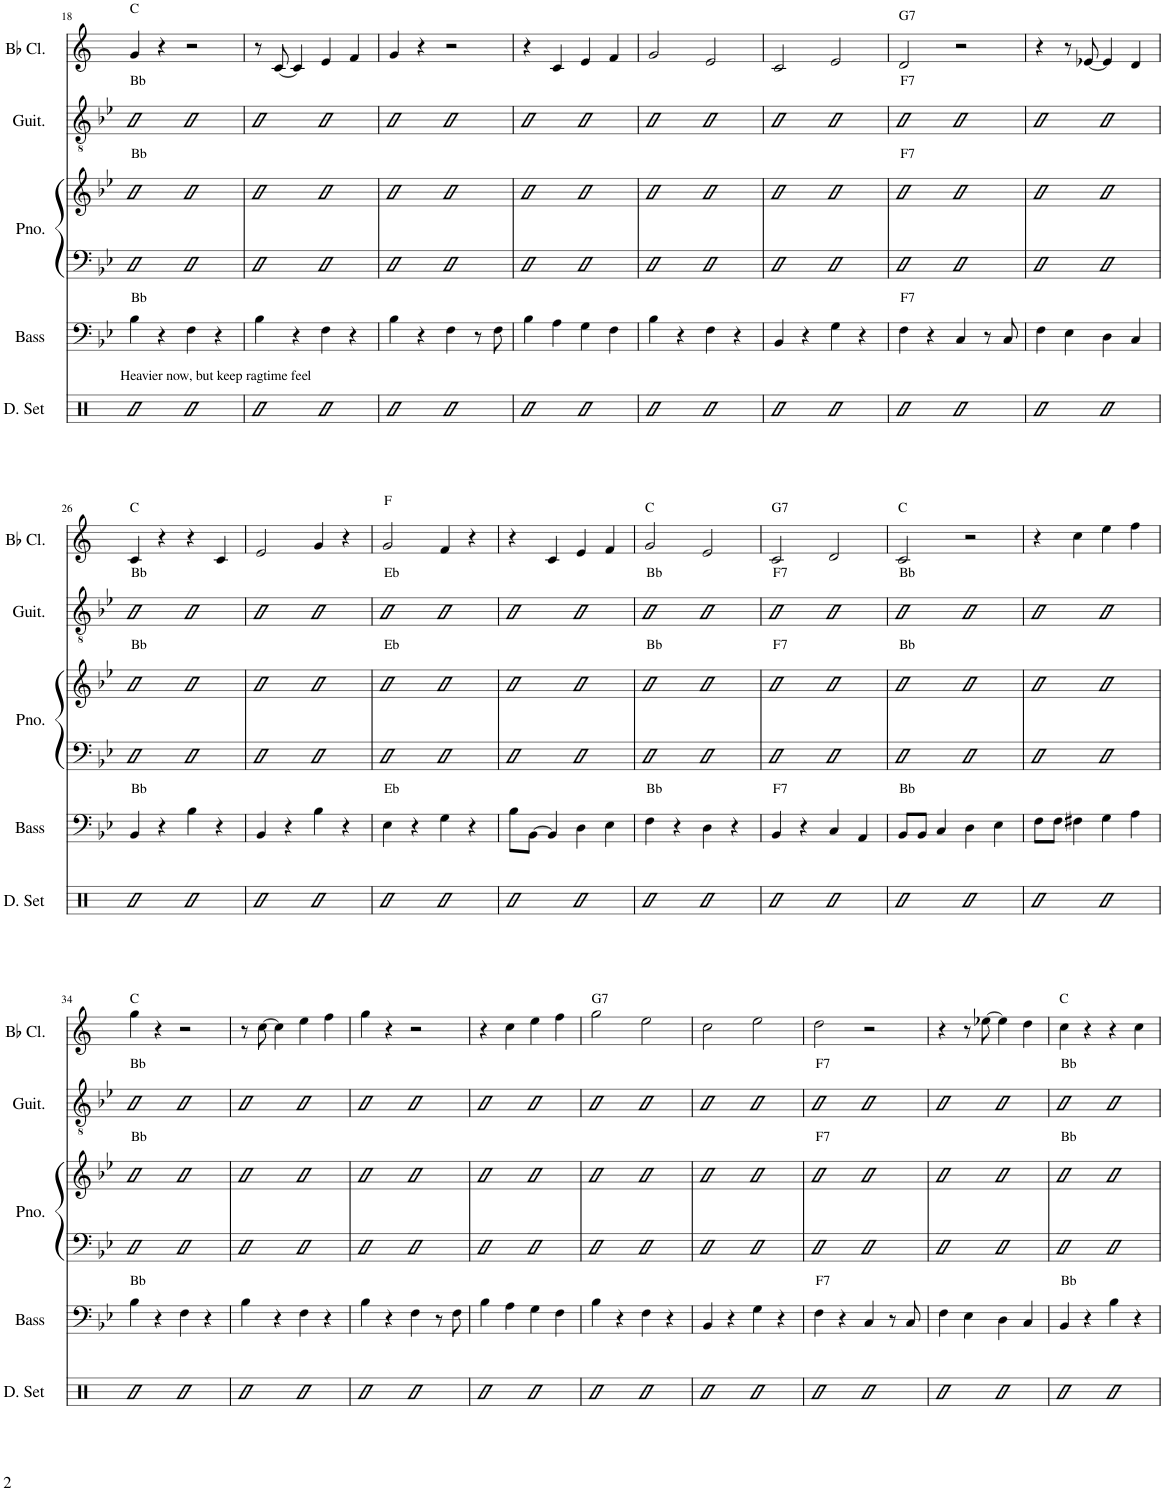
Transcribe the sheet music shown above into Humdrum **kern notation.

**kern	**kern	**kern	**kern	**kern	**kern
*part5	*part4	*part3	*part3	*part2	*part1
*staff6	*staff5	*staff4	*staff3	*staff2	*staff1
*I"Drumset	*I"Acoustic Bass	*I"Piano	*	*I"Acoustic Guitar	*I"Bb Clarinet
*I'D. Set	*I'Bass	*I'Pno.	*	*I'Guit.	*I'Bb Cl.
!!LO:PB:g=z
*clefX	*clefF4	*clefF4	*clefG2	*clefGv2	*clefG2
*	*Trd7c12	*	*	*	*Trd1c2
*k[]	*k[b-e-]	*k[b-e-]	*k[b-e-]	*k[b-e-]	*k[]
*M2/2	*M2/2	*M2/2	*M2/2	*M2/2	*M2/2
=18	=18	=18	=18	=18	=18
!	!	!	!	!	!LO:TX:a:t=C
!	!	!	!	!LO:TX:a:t=Bb	!
!	!	!	!LO:TX:a:t=Bb	!	!
!	!LO:TX:a:t=Bb	!	!	!	!
!LO:TX:a:t=Heavier now, but keep ragtime feel	!	!	!	!	!
2R	4B-\	2D	2b-	2B-	4g/
.	4r	.	.	.	4r
2R	4F\	2D	2b-	2B-	2r
.	4r	.	.	.	.
=19	=19	=19	=19	=19	=19
2R	4B-\	2D	2b-	2B-	8r
.	.	.	.	.	[8c/
.	4r	.	.	.	4c/]
2R	4F\	2D	2b-	2B-	4e/
.	4r	.	.	.	4f/
=20	=20	=20	=20	=20	=20
2R	4B-\	2D	2b-	2B-	4g/
.	4r	.	.	.	4r
2R	4F\	2D	2b-	2B-	2r
.	8r	.	.	.	.
.	8F\	.	.	.	.
=21	=21	=21	=21	=21	=21
2R	4B-\	2D	2b-	2B-	4r
.	4A\	.	.	.	4c/
2R	4G\	2D	2b-	2B-	4e/
.	4F\	.	.	.	4f/
=22	=22	=22	=22	=22	=22
2R	4B-\	2D	2b-	2B-	2g/
.	4r	.	.	.	.
2R	4F\	2D	2b-	2B-	2e/
.	4r	.	.	.	.
=23	=23	=23	=23	=23	=23
2R	4BB-/	2D	2b-	2B-	2c/
.	4r	.	.	.	.
2R	4G\	2D	2b-	2B-	2e/
.	4r	.	.	.	.
=24	=24	=24	=24	=24	=24
!	!	!	!	!	!LO:TX:a:t=G7
!	!	!	!	!LO:TX:a:t=F7	!
!	!	!	!LO:TX:a:t=F7	!	!
!	!LO:TX:a:t=F7	!	!	!	!
2R	4F\	2D	2b-	2B-	2d/
.	4r	.	.	.	.
2R	4C/	2D	2b-	2B-	2r
.	8r	.	.	.	.
.	8C/	.	.	.	.
=25	=25	=25	=25	=25	=25
2R	4F\	2D	2b-	2B-	4r
.	4E-\	.	.	.	8r
.	.	.	.	.	[8e-X/
2R	4D\	2D	2b-	2B-	4e-/]
.	4C/	.	.	.	4d/
!!LO:LB:g=z
=26	=26	=26	=26	=26	=26
!	!	!	!	!	!LO:TX:a:t=C
!	!	!	!	!LO:TX:a:t=Bb	!
!	!	!	!LO:TX:a:t=Bb	!	!
!	!LO:TX:a:t=Bb	!	!	!	!
2R	4BB-/	2D	2b-	2B-	4c/
.	4r	.	.	.	4r
2R	4B-\	2D	2b-	2B-	4r
.	4r	.	.	.	4c/
=27	=27	=27	=27	=27	=27
2R	4BB-/	2D	2b-	2B-	2e/
.	4r	.	.	.	.
2R	4B-\	2D	2b-	2B-	4g/
.	4r	.	.	.	4r
=28	=28	=28	=28	=28	=28
!	!	!	!	!	!LO:TX:a:t=F
!	!	!	!	!LO:TX:a:t=Eb	!
!	!	!	!LO:TX:a:t=Eb	!	!
!	!LO:TX:a:t=Eb	!	!	!	!
2R	4E-\	2D	2b-	2B-	2g/
.	4r	.	.	.	.
2R	4G\	2D	2b-	2B-	4f/
.	4r	.	.	.	4r
=29	=29	=29	=29	=29	=29
2R	8B-\L	2D	2b-	2B-	4r
.	[8BB-\J	.	.	.	.
.	4BB-/]	.	.	.	4c/
2R	4D\	2D	2b-	2B-	4e/
.	4E-\	.	.	.	4f/
=30	=30	=30	=30	=30	=30
!	!	!	!	!	!LO:TX:a:t=C
!	!	!	!	!LO:TX:a:t=Bb	!
!	!	!	!LO:TX:a:t=Bb	!	!
!	!LO:TX:a:t=Bb	!	!	!	!
2R	4F\	2D	2b-	2B-	2g/
.	4r	.	.	.	.
2R	4D\	2D	2b-	2B-	2e/
.	4r	.	.	.	.
=31	=31	=31	=31	=31	=31
!	!	!	!	!	!LO:TX:a:t=G7
!	!	!	!	!LO:TX:a:t=F7	!
!	!	!	!LO:TX:a:t=F7	!	!
!	!LO:TX:a:t=F7	!	!	!	!
2R	4BB-/	2D	2b-	2B-	2c/
.	4r	.	.	.	.
2R	4C/	2D	2b-	2B-	2d/
.	4AA/	.	.	.	.
=32	=32	=32	=32	=32	=32
!	!	!	!	!	!LO:TX:a:t=C
!	!	!	!	!LO:TX:a:t=Bb	!
!	!	!	!LO:TX:a:t=Bb	!	!
!	!LO:TX:a:t=Bb	!	!	!	!
2R	8BB-/L	2D	2b-	2B-	2c/
.	8BB-/J	.	.	.	.
.	4C/	.	.	.	.
2R	4D\	2D	2b-	2B-	2r
.	4E-\	.	.	.	.
=33	=33	=33	=33	=33	=33
2R	8F\L	2D	2b-	2B-	4r
.	8F\J	.	.	.	.
.	4F#X\	.	.	.	4cc\
2R	4G\	2D	2b-	2B-	4ee\
.	4A\	.	.	.	4ff\
!!LO:LB:g=z
=34	=34	=34	=34	=34	=34
!	!	!	!	!	!LO:TX:a:t=C
!	!	!	!	!LO:TX:a:t=Bb	!
!	!	!	!LO:TX:a:t=Bb	!	!
!	!LO:TX:a:t=Bb	!	!	!	!
2R	4B-\	2D	2b-	2B-	4gg\
.	4r	.	.	.	4r
2R	4F\	2D	2b-	2B-	2r
.	4r	.	.	.	.
=35	=35	=35	=35	=35	=35
2R	4B-\	2D	2b-	2B-	8r
.	.	.	.	.	[8cc\
.	4r	.	.	.	4cc\]
2R	4F\	2D	2b-	2B-	4ee\
.	4r	.	.	.	4ff\
=36	=36	=36	=36	=36	=36
2R	4B-\	2D	2b-	2B-	4gg\
.	4r	.	.	.	4r
2R	4F\	2D	2b-	2B-	2r
.	8r	.	.	.	.
.	8F\	.	.	.	.
=37	=37	=37	=37	=37	=37
2R	4B-\	2D	2b-	2B-	4r
.	4A\	.	.	.	4cc\
2R	4G\	2D	2b-	2B-	4ee\
.	4F\	.	.	.	4ff\
=38	=38	=38	=38	=38	=38
!	!	!	!	!	!LO:TX:a:t=G7
2R	4B-\	2D	2b-	2B-	2gg\
.	4r	.	.	.	.
2R	4F\	2D	2b-	2B-	2ee\
.	4r	.	.	.	.
=39	=39	=39	=39	=39	=39
2R	4BB-/	2D	2b-	2B-	2cc\
.	4r	.	.	.	.
2R	4G\	2D	2b-	2B-	2ee\
.	4r	.	.	.	.
=40	=40	=40	=40	=40	=40
!	!	!	!	!LO:TX:a:t=F7	!
!	!	!	!LO:TX:a:t=F7	!	!
!	!LO:TX:a:t=F7	!	!	!	!
2R	4F\	2D	2b-	2B-	2dd\
.	4r	.	.	.	.
2R	4C/	2D	2b-	2B-	2r
.	8r	.	.	.	.
.	8C/	.	.	.	.
=41	=41	=41	=41	=41	=41
2R	4F\	2D	2b-	2B-	4r
.	4E-\	.	.	.	8r
.	.	.	.	.	[8ee-X\
2R	4D\	2D	2b-	2B-	4ee-\]
.	4C/	.	.	.	4dd\
=42	=42	=42	=42	=42	=42
!	!	!	!	!	!LO:TX:a:t=C
!	!	!	!	!LO:TX:a:t=Bb	!
!	!	!	!LO:TX:a:t=Bb	!	!
!	!LO:TX:a:t=Bb	!	!	!	!
2R	4BB-/	2D	2b-	2B-	4cc\
.	4r	.	.	.	4r
2R	4B-\	2D	2b-	2B-	4r
.	4r	.	.	.	4cc\
=	=	=	=	=	=
*-	*-	*-	*-	*-	*-
